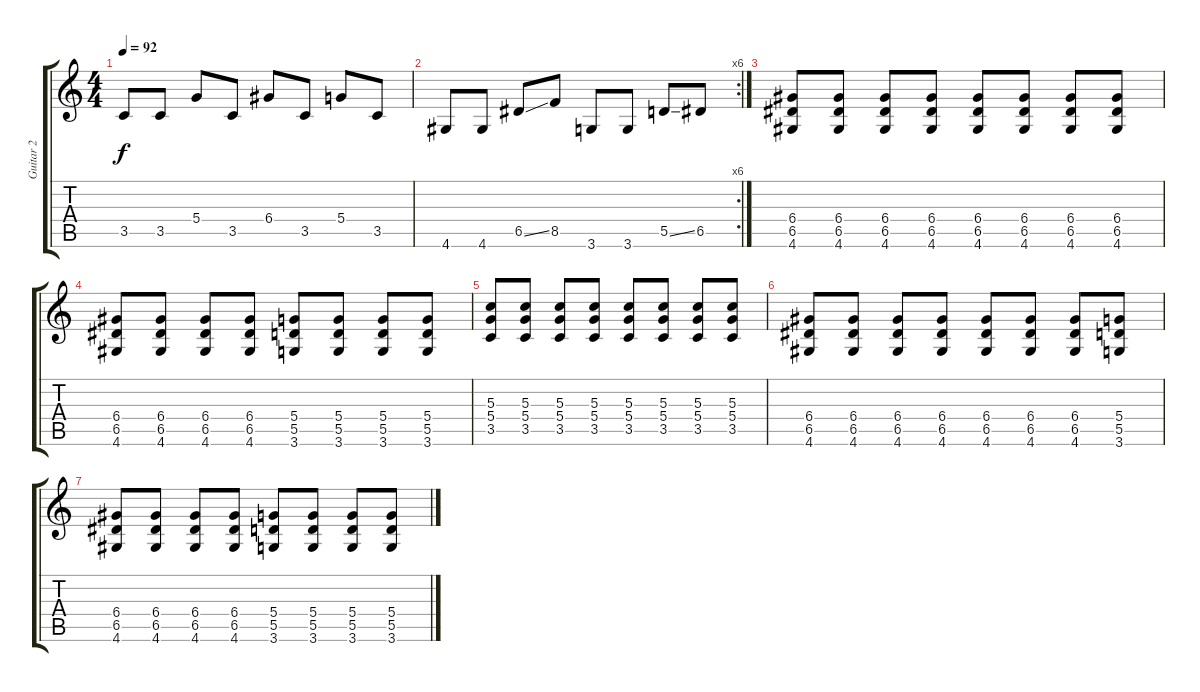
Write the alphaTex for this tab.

\track ("Guitar 2" "Guitar 2") {instrument distortionguitar}
\staff {score tabs}
\tuning (E4 B3 G3 D3 A2 E2) {hide}
\ts (4 4)
\tempo 92
\clef g2
\ks c
3.5.8{dy f instrument distortionguitar} 3.5.8 5.4.8 3.5.8 6.4.8 3.5.8 5.4.8 3.5.8 |
\rc 6
4.6.8 4.6.8 6.5{ss}.8 8.5.8 3.6.8 3.6.8 5.5{ss}.8 6.5.8 |
(6.4 6.5 4.6).8 (6.4 6.5 4.6).8 (6.4 6.5 4.6).8 (6.4 6.5 4.6).8 (6.4 6.5 4.6).8 (6.4 6.5 4.6).8 (6.4 6.5 4.6).8 (6.4 6.5 4.6).8 |
(6.4 6.5 4.6).8 (6.4 6.5 4.6).8 (6.4 6.5 4.6).8 (6.4 6.5 4.6).8 (5.4 5.5 3.6).8 (5.4 5.5 3.6).8 (5.4 5.5 3.6).8 (5.4 5.5 3.6).8 |
(5.3 5.4 3.5).8 (5.3 5.4 3.5).8 (5.3 5.4 3.5).8 (5.3 5.4 3.5).8 (5.3 5.4 3.5).8 (5.3 5.4 3.5).8 (5.3 5.4 3.5).8 (5.3 5.4 3.5).8 |
(6.4 6.5 4.6).8 (6.4 6.5 4.6).8 (6.4 6.5 4.6).8 (6.4 6.5 4.6).8 (6.4 6.5 4.6).8 (6.4 6.5 4.6).8 (6.4 6.5 4.6).8 (5.4 5.5 3.6).8 |
(6.4 6.5 4.6).8 (6.4 6.5 4.6).8 (6.4 6.5 4.6).8 (6.4 6.5 4.6).8 (5.4 5.5 3.6).8 (5.4 5.5 3.6).8 (5.4 5.5 3.6).8 (5.4 5.5 3.6).8
